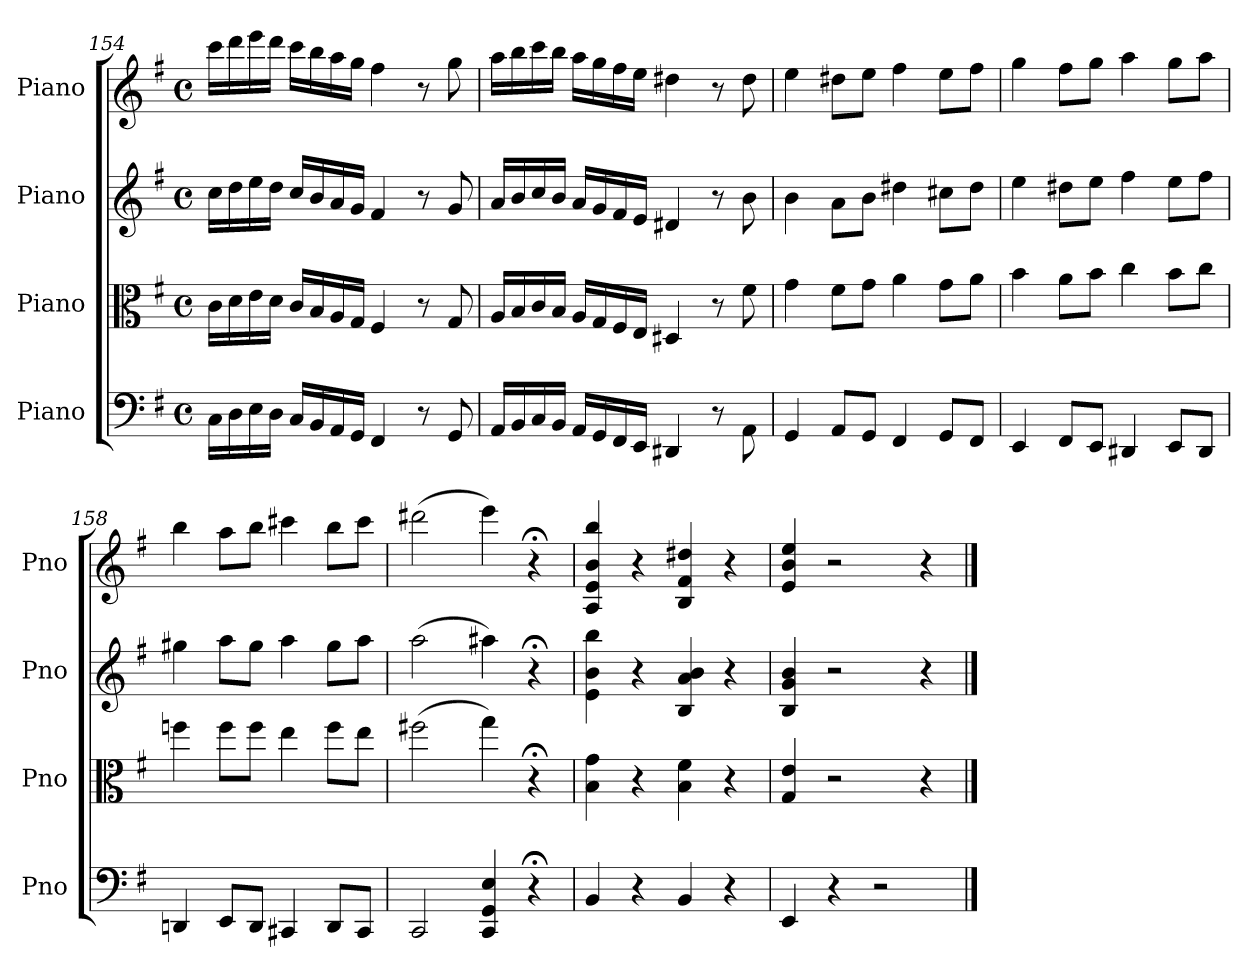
**kern	**kern	**kern	**kern
*part4	*part3	*part2	*part1
*staff4	*staff3	*staff2	*staff1
*I"Piano	*I"Piano	*I"Piano	*I"Piano
*I'Pno	*I'Pno	*I'Pno	*I'Pno
!!LO:LB:g=z
*clefF4	*clefC3	*clefG2	*clefG2
*k[f#]	*k[f#]	*k[f#]	*k[f#]
*M4/4	*M4/4	*M4/4	*M4/4
*met(c)	*met(c)	*met(c)	*met(c)
=154	=154	=154	=154
16C\LL	16c\LL	16cc\LL	16ccc\LL
16D\	16d\	16dd\	16ddd\
16E\	16e\	16ee\	16eee\
16D\JJ	16d\JJ	16dd\JJ	16ddd\JJ
16C/LL	16c/LL	16cc/LL	16ccc\LL
16BB/	16B/	16b/	16bb\
16AA/	16A/	16a/	16aa\
16GG/JJ	16G/JJ	16g/JJ	16gg\JJ
4FF#/	4F#/	4f#/	4ff#\
8r	8r	8r	8r
8GG/	8G/	8g/	8gg\
=155	=155	=155	=155
16AA/LL	16A/LL	16a/LL	16aa\LL
16BB/	16B/	16b/	16bb\
16C/	16c/	16cc/	16ccc\
16BB/JJ	16B/JJ	16b/JJ	16bb\JJ
16AA/LL	16A/LL	16a/LL	16aa\LL
16GG/	16G/	16g/	16gg\
16FF#/	16F#/	16f#/	16ff#\
16EE/JJ	16E/JJ	16e/JJ	16ee\JJ
4DD#X/	4D#X/	4d#X/	4dd#X\
8r	8r	8r	8r
8AA\	8f#\	8b\	8dd#\
=156	=156	=156	=156
4GG/	4g\	4b\	4ee\
8AA/L	8f#\L	8a\L	8dd#X\L
8GG/J	8g\J	8b\J	8ee\J
4FF#/	4a\	4dd#X\	4ff#\
8GG/L	8g\L	8cc#X\L	8ee\L
8FF#/J	8a\J	8dd#\J	8ff#\J
=157	=157	=157	=157
4EE/	4b\	4ee\	4gg\
8FF#/L	8a\L	8dd#X\L	8ff#\L
8EE/J	8b\J	8ee\J	8gg\J
4DD#X/	4cc\	4ff#\	4aa\
8EE/L	8b\L	8ee\L	8gg\L
8DD#/J	8cc\J	8ff#\J	8aa\J
=158	=158	=158	=158
4DDn/	4ffn\	4gg#X\	4bb\
8EE/L	8ff\L	8aa\L	8aa\L
8DD/J	8ff\J	8gg#\J	8bb\J
4CC#X/	4ee\	4aa\	4ccc#X\
8DD/L	8ff\L	8gg#\L	8bb\L
8CC#/J	8ee\J	8aa\J	8ccc#\J
=159	=159	=159	=159
2CC/	(2ff#X\	(2aa\	(2ddd#X\
4CC/ 4GG/ 4E/	4gg\)	4aa#X\)	4eee\)
4r;<	4r;<	4r;<	4r;<
=160	=160	=160	=160
4BB/	4B\ 4g\	4e\ 4b\ 4bb\	4A/ 4e/ 4b/ 4bb/
4r	4r	4r	4r
4BB/	4B\ 4f#\	4B/ 4a/ 4b/	4B/ 4f#/ 4dd#X/
4r	4r	4r	4r
=161	=161	=161	=161
4EE/	4G/ 4e/	4B/ 4g/ 4b/	4e/ 4b/ 4ee/
4r	2r	2r	2r
2r	.	.	.
.	4r	4r	4r
==	==	==	==
*-	*-	*-	*-
